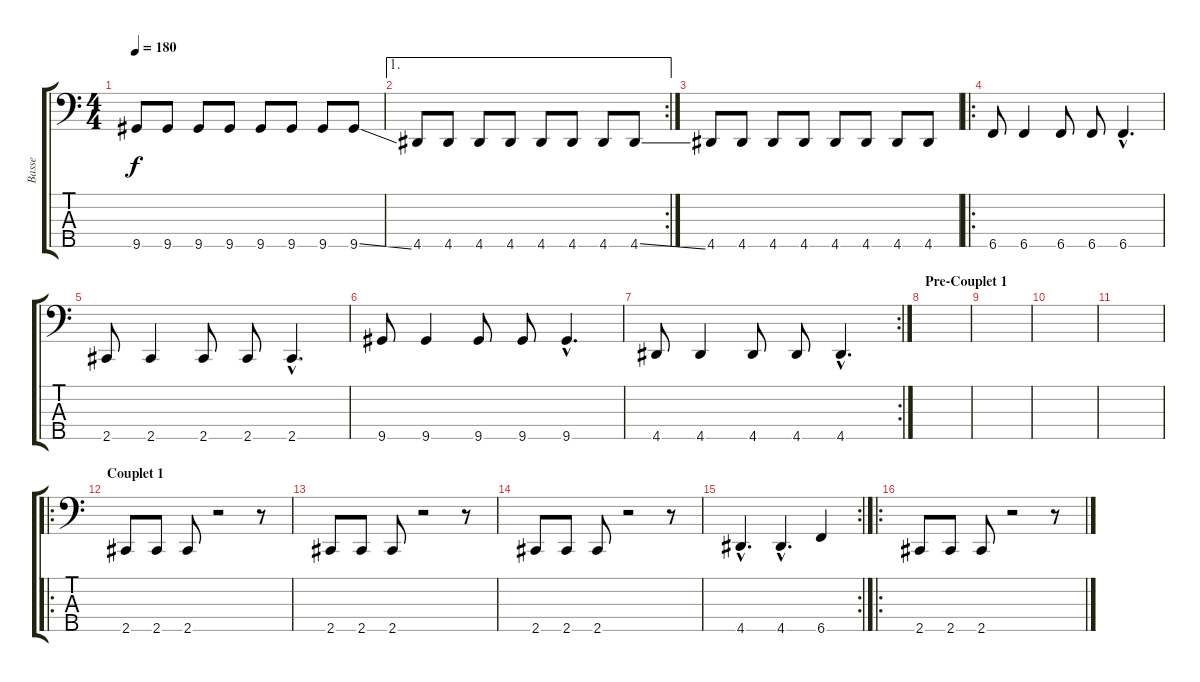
\track ("Basse" "Basse") {instrument electricbassfinger}
\staff {score tabs}
\tuning (G2 D2 A1 E1 B0) {hide}
\ts (4 4)
\tempo 180
\clef f4
\ks c
9.5.8{dy f} 9.5.8 9.5.8 9.5.8 9.5.8 9.5.8 9.5.8 9.5{ss}.8 |
\ae 1
\rc 2
4.5.8 4.5.8 4.5.8 4.5.8 4.5.8 4.5.8 4.5.8 4.5{ss}.8 |
4.5.8 4.5.8 4.5.8 4.5.8 4.5.8 4.5.8 4.5.8 4.5.8 |
\ro
6.5.8 6.5.4 6.5.8 6.5.8 6.5{hac}.4{d} |
2.5.8 2.5.4 2.5.8 2.5.8 2.5{hac}.4{d} |
9.5.8 9.5.4 9.5.8 9.5.8 9.5{hac}.4{d} |
\rc 2
4.5.8 4.5.4 4.5.8 4.5.8 4.5{hac}.4{d} |
\section ("" "Pre-Couplet 1")
|
|
|
|
\ro
\section ("" "Couplet 1")
2.5.8 2.5.8 2.5.8 r.2 r.8 |
2.5.8 2.5.8 2.5.8 r.2 r.8 |
2.5.8 2.5.8 2.5.8 r.2 r.8 |
\rc 2
4.5{hac}.4{d} 4.5{hac}.4{d} 6.5.4 |
\ro
2.5.8 2.5.8 2.5.8 r.2 r.8
